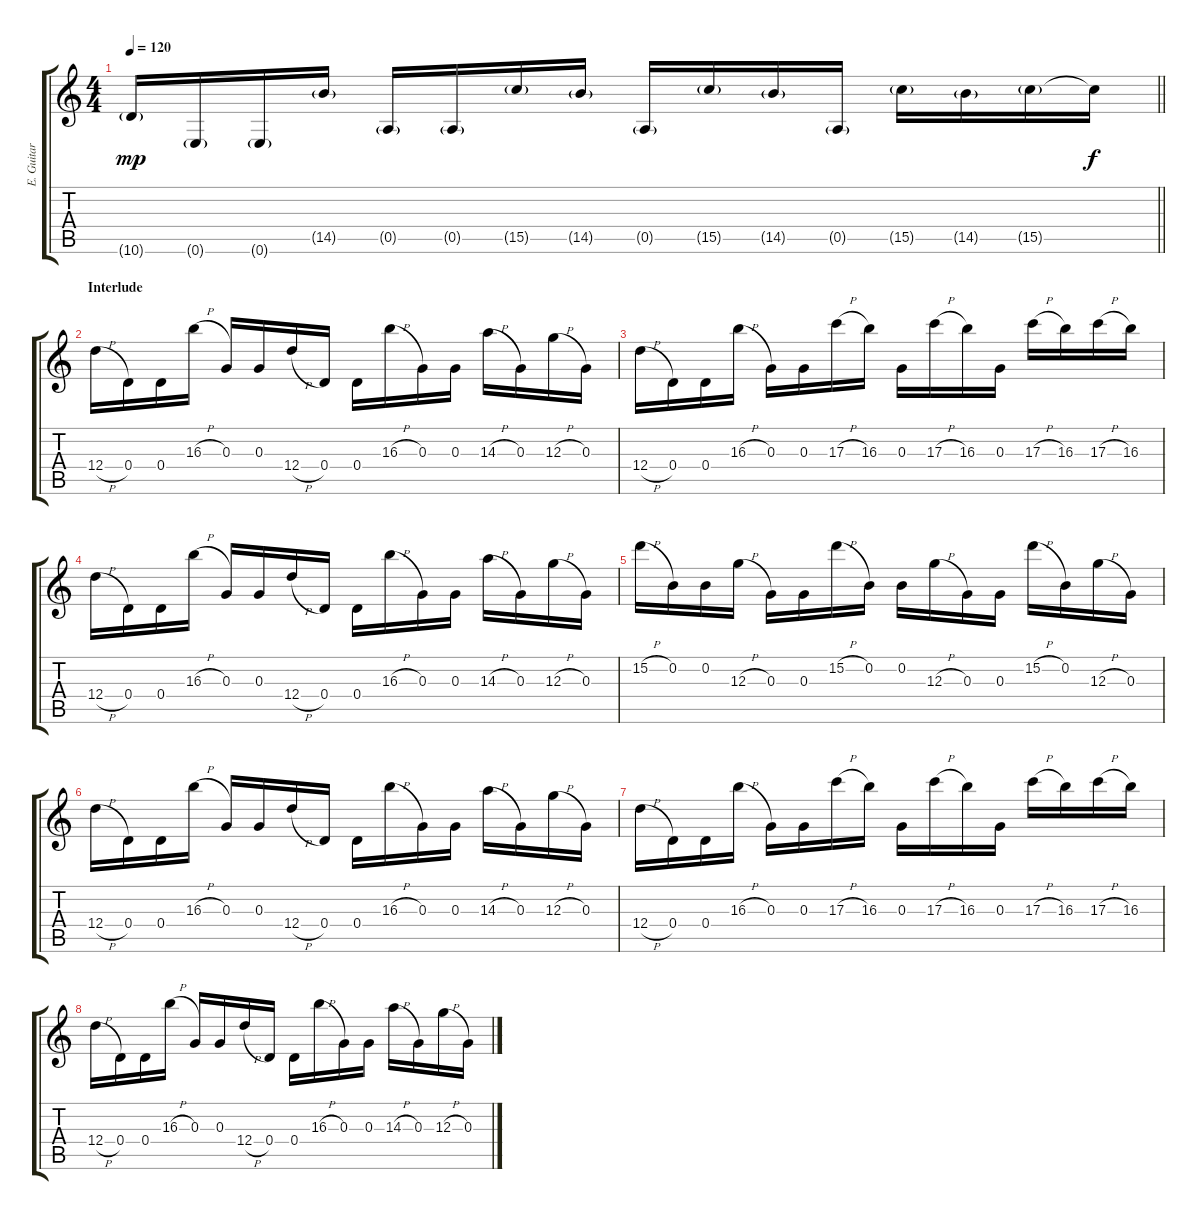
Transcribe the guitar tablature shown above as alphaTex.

\track ("E. Guitar I" "E. Guitar ") {instrument distortionguitar}
\staff {score tabs}
\tuning (E4 B3 G3 D3 A2 E2) {hide}
\ts (4 4)
\tempo 120
\clef g2
\barLineRight lightlight
\ks c
10.6{g}.16{dy mp} 0.6{g}.16 0.6{g}.16 14.5{g}.16 0.5{g}.16 0.5{g}.16 15.5{g}.16 14.5{g}.16 0.5{g}.16 15.5{g}.16 14.5{g}.16 0.5{g}.16 15.5{g}.16 14.5{g}.16 15.5{g}.16 15.5{t}.16{dy f} |
\section ("" "Interlude")
12.4{h}.16 0.4.16 0.4.16 16.3{h}.16 0.3.16 0.3.16 12.4{h}.16 0.4.16 0.4.16 16.3{h}.16 0.3.16 0.3.16 14.3{h}.16 0.3.16 12.3{h}.16 0.3.16 |
12.4{h}.16 0.4.16 0.4.16 16.3{h}.16 0.3.16 0.3.16 17.3{h}.16 16.3.16 0.3.16 17.3{h}.16 16.3.16 0.3.16 17.3{h}.16 16.3.16 17.3{h}.16 16.3.16 |
12.4{h}.16 0.4.16 0.4.16 16.3{h}.16 0.3.16 0.3.16 12.4{h}.16 0.4.16 0.4.16 16.3{h}.16 0.3.16 0.3.16 14.3{h}.16 0.3.16 12.3{h}.16 0.3.16 |
15.2{h}.16 0.2.16 0.2.16 12.3{h}.16 0.3.16 0.3.16 15.2{h}.16 0.2.16 0.2.16 12.3{h}.16 0.3.16 0.3.16 15.2{h}.16 0.2.16 12.3{h}.16 0.3.16 |
12.4{h}.16 0.4.16 0.4.16 16.3{h}.16 0.3.16 0.3.16 12.4{h}.16 0.4.16 0.4.16 16.3{h}.16 0.3.16 0.3.16 14.3{h}.16 0.3.16 12.3{h}.16 0.3.16 |
12.4{h}.16 0.4.16 0.4.16 16.3{h}.16 0.3.16 0.3.16 17.3{h}.16 16.3.16 0.3.16 17.3{h}.16 16.3.16 0.3.16 17.3{h}.16 16.3.16 17.3{h}.16 16.3.16 |
12.4{h}.16 0.4.16 0.4.16 16.3{h}.16 0.3.16 0.3.16 12.4{h}.16 0.4.16 0.4.16 16.3{h}.16 0.3.16 0.3.16 14.3{h}.16 0.3.16 12.3{h}.16 0.3.16
